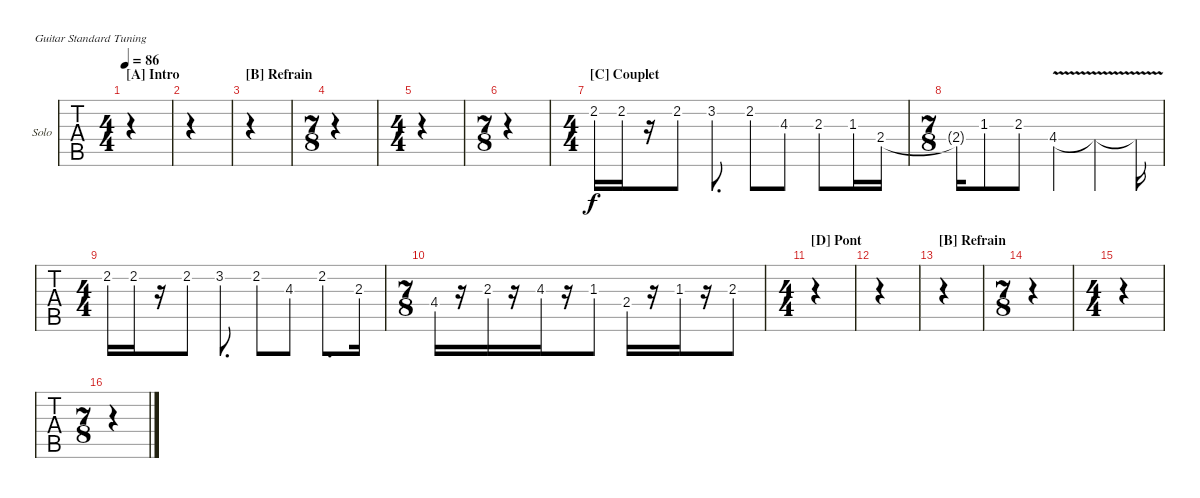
\defaultSystemsLayout 4
\bracketExtendMode groupsimilarinstruments
\firstSystemTrackNameOrientation horizontal
\otherSystemsTrackNameOrientation horizontal
\track ("Solo" "Solo") {instrument distortionguitar}
\staff {tabs}
\tuning (E4 B3 G3 D3 A2 E2)
\ts (4 4)
\section ("A" "Intro")
\tempo 86
\clef g2
\ks c
|
|
\section ("B" "Refrain")
\scale
0.333333 |
\ts (7 8)
\scale
0.333333 |
\ts (4 4)
\scale
0.333333 |
\ts (7 8)
|
\ts (4 4)
\section ("C" "Couplet")
2.2.16 2.2.16 r.16 2.2.8 3.2.8{d} 2.2.8 4.3.8 2.3.8 1.3.16 2.4.16 |
\ts (7 8)
2.4{t}.16 1.3.8 2.3.8 4.4{v}.4 4.4{v t}.4 4.4{v t}.16 |
\ts (4 4)
2.2.16 2.2.16 r.16 2.2.8 3.2.8{d} 2.2.8 4.3.8 2.2.8{d} 2.3.16 |
\ts (7 8)
4.4.16 r.16 2.3.16 r.16 4.3.16 r.16 1.3.8 2.4.16 r.16 1.3.16 r.16 2.3.8 |
\ts (4 4)
\section ("D" "Pont")
|
|
\section ("B" "Refrain")
|
\ts (7 8)
|
\ts (4 4)
|
\ts (7 8)
